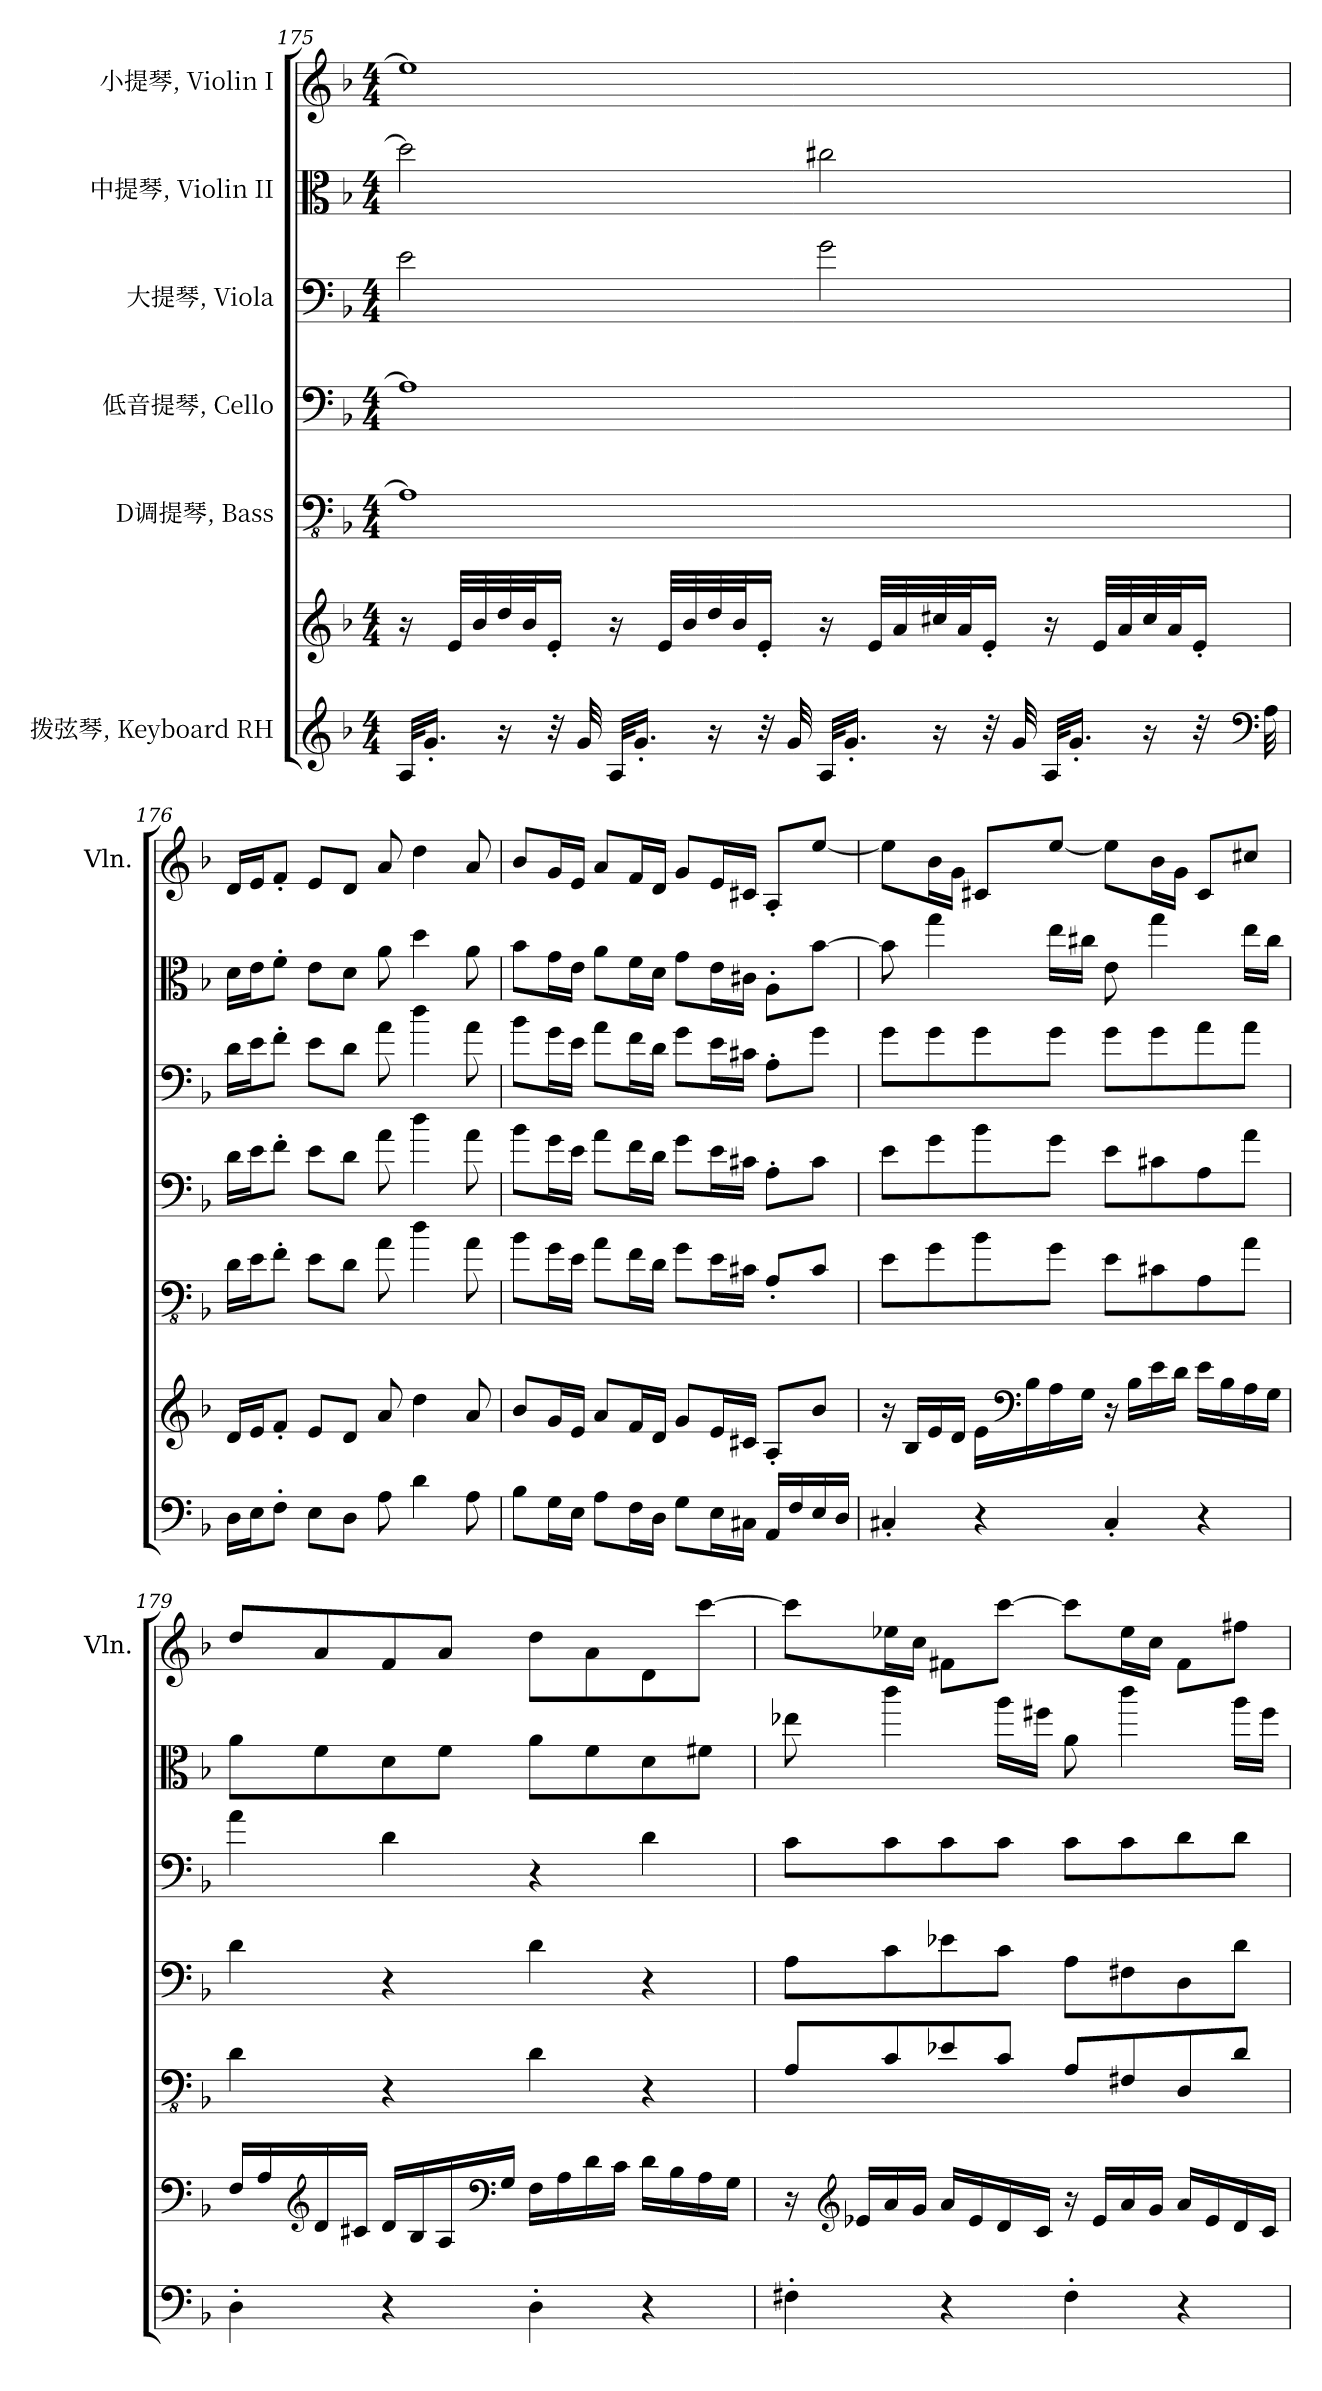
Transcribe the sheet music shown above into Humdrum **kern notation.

**kern	**kern	**kern	**kern	**kern	**kern	**kern
*part6	*part6	*part5	*part4	*part3	*part2	*part1
*staff7	*staff6	*staff5	*staff4	*staff3	*staff2	*staff1
*I"拨弦琴, Keyboard RH	*	*I"D调提琴, Bass	*I"低音提琴, Cello	*I"大提琴, Viola	*I"中提琴, Violin II	*I"小提琴, Violin I
*	*	*	*	*	*	*I'Vln.
!!LO:PB:g=z
*clefG2	*clefG2	*clefFv4	*clefF4	*clefF4	*clefC3	*clefG2
*	*	*ITrd7c12	*ITrd7c12	*	*	*
*k[b-]	*k[b-]	*k[b-]	*k[b-]	*k[b-]	*k[b-]	*k[b-]
*M4/4	*M4/4	*M4/4	*M4/4	*M4/4	*M4/4	*M4/4
=175	=175	=175	=175	=175	=175	=175
32A/KLL	16r	1AAA]	1AA]	2e\	2dd\]	1ee]
16.g'/JJ	.	.	.	.	.	.
.	32e/LLL	.	.	.	.	.
.	32b-/	.	.	.	.	.
16r	32dd/	.	.	.	.	.
.	32b-/J	.	.	.	.	.
32r	16e'/JJ	.	.	.	.	.
32g/	.	.	.	.	.	.
32A/KLL	16r	.	.	.	.	.
16.g'/JJ	.	.	.	.	.	.
.	32e/LLL	.	.	.	.	.
.	32b-/	.	.	.	.	.
16r	32dd/	.	.	.	.	.
.	32b-/J	.	.	.	.	.
32r	16e'/JJ	.	.	.	.	.
32g/	.	.	.	.	.	.
32A/KLL	16r	.	.	2g\	2cc#X\	.
16.g'/JJ	.	.	.	.	.	.
.	32e/LLL	.	.	.	.	.
.	32a/	.	.	.	.	.
16r	32cc#X/	.	.	.	.	.
.	32a/J	.	.	.	.	.
32r	16e'/JJ	.	.	.	.	.
32g/	.	.	.	.	.	.
32A/KLL	16r	.	.	.	.	.
16.g'/JJ	.	.	.	.	.	.
.	32e/LLL	.	.	.	.	.
.	32a/	.	.	.	.	.
16r	32cc#/	.	.	.	.	.
.	32a/J	.	.	.	.	.
32r	16e'/JJ	.	.	.	.	.
*clefF4	*	*	*	*	*	*
32A\	.	.	.	.	.	.
=176	=176	=176	=176	=176	=176	=176
16D\LL	16d/LL	16DD\LL	16D\LL	16d\LL	16d\LL	16d/LL
16E\J	16e/J	16EE\J	16E\J	16e\J	16e\J	16e/J
8F'\J	8f'/J	8FF'\J	8F'\J	8f'\J	8f'\J	8f'/J
8E\L	8e/L	8EE\L	8E\L	8e\L	8e\L	8e/L
8D\J	8d/J	8DD\J	8D\J	8d\J	8d\J	8d/J
8A\	8a/	8AA\	8A\	8a\	8a\	8a/
4d\	4dd\	4D\	4d\	4dd\	4dd\	4dd\
8A\	8a/	8AA\	8A\	8a\	8a\	8a/
!!LO:PB:g=z
=177	=177	=177	=177	=177	=177	=177
8B-\L	8b-/L	8BB-\L	8B-\L	8b-\L	8b-\L	8b-/L
16G\L	16g/L	16GG\L	16G\L	16g\L	16g\L	16g/L
16E\JJ	16e/JJ	16EE\JJ	16E\JJ	16e\JJ	16e\JJ	16e/JJ
8A\L	8a/L	8AA\L	8A\L	8a\L	8a\L	8a/L
16F\L	16f/L	16FF\L	16F\L	16f\L	16f\L	16f/L
16D\JJ	16d/JJ	16DD\JJ	16D\JJ	16d\JJ	16d\JJ	16d/JJ
8G\L	8g/L	8GG\L	8G\L	8g\L	8g\L	8g/L
16E\L	16e/L	16EE\L	16E\L	16e\L	16e\L	16e/L
16C#X\JJ	16c#X/JJ	16CC#X\JJ	16C#X\JJ	16c#X\JJ	16c#X\JJ	16c#X/JJ
16AA/LL	8A'/L	8AAA'/L	8AA'\L	8A'\L	8A'\L	8A'/L
16F/	.	.	.	.	.	.
16E/	8b-/J	8CC#/J	8C#\J	8g\J	[8b-\J	[8ee/J
16D/JJ	.	.	.	.	.	.
=178	=178	=178	=178	=178	=178	=178
4C#X'/	16r	8EE\L	8E\L	8g\L	8b-\]	8ee\L]
.	16B-/LL	.	.	.	.	.
.	16e/	8GG\	8G\	8g\	4gg\	16b-\L
.	16d/JJ	.	.	.	.	16g\JJ
4r	16e\LL	8BB-\	8B-\	8g\	.	8c#X/L
*	*clefF4	*	*	*	*	*
.	16B-\	.	.	.	.	.
.	16A\	8GG\J	8G\J	8g\J	16ee\LL	[8ee/J
.	16G\JJ	.	.	.	16cc#X\JJ	.
4C#'/	16r	8EE\L	8E\L	8g\L	8e\	8ee\L]
.	16B-\LL	.	.	.	.	.
.	16e\	8CC#X\	8C#X\	8g\	4gg\	16b-\L
.	16d\JJ	.	.	.	.	16g\JJ
4r	16e\LL	8AAA\	8AA\	8a\	.	8c#/L
.	16B-\	.	.	.	.	.
.	16A\	8AA\J	8A\J	8a\J	16ee\LL	8cc#X/J
.	16G\JJ	.	.	.	16cc#\JJ	.
!!LO:PB:g=z
=179	=179	=179	=179	=179	=179	=179
4D'\	16F/LL	4DD\	4D\	4a\	8a\L	8dd/L
.	16A/	.	.	.	.	.
*	*clefG2	*	*	*	*	*
.	16d/	.	.	.	8f\	8a/
.	16c#X/JJ	.	.	.	.	.
4r	16d/LL	4r	4r	4d\	8d\	8f/
.	16B-/	.	.	.	.	.
.	16A/	.	.	.	8f\J	8a/J
*	*clefF4	*	*	*	*	*
.	16G/JJ	.	.	.	.	.
4D'\	16F\LL	4DD\	4D\	4r	8a\L	8dd\L
.	16A\	.	.	.	.	.
.	16d\	.	.	.	8f\	8a\
.	16c#\JJ	.	.	.	.	.
4r	16d\LL	4r	4r	4d\	8d\	8d\
.	16B-\	.	.	.	.	.
.	16A\	.	.	.	8f#X\J	[8ccc\J
.	16G\JJ	.	.	.	.	.
=180	=180	=180	=180	=180	=180	=180
4F#X'\	16r	8AAA/L	8AA\L	8c\L	8ee-X\	8ccc\L]
*	*clefG2	*	*	*	*	*
.	16e-X/LL	.	.	.	.	.
.	16a/	8CC/	8C\	8c\	4ccc\	16ee-X\L
.	16g/JJ	.	.	.	.	16cc\JJ
4r	16a/LL	8EE-X/	8E-X\	8c\	.	8f#X\L
.	16e-/	.	.	.	.	.
.	16d/	8CC/J	8C\J	8c\J	16aa\LL	[8ccc\J
.	16c/JJ	.	.	.	16ff#X\JJ	.
4F#'\	16r	8AAA/L	8AA\L	8c\L	8a\	8ccc\L]
.	16e-/LL	.	.	.	.	.
.	16a/	8FFF#X/	8FF#X\	8c\	4ccc\	16ee-\L
.	16g/JJ	.	.	.	.	16cc\JJ
4r	16a/LL	8DDD/	8DD\	8d\	.	8f#\L
.	16e-/	.	.	.	.	.
.	16d/	8DD/J	8D\J	8d\J	16aa\LL	8ff#X\J
.	16c/JJ	.	.	.	16ff#\JJ	.
=	=	=	=	=	=	=
*-	*-	*-	*-	*-	*-	*-
